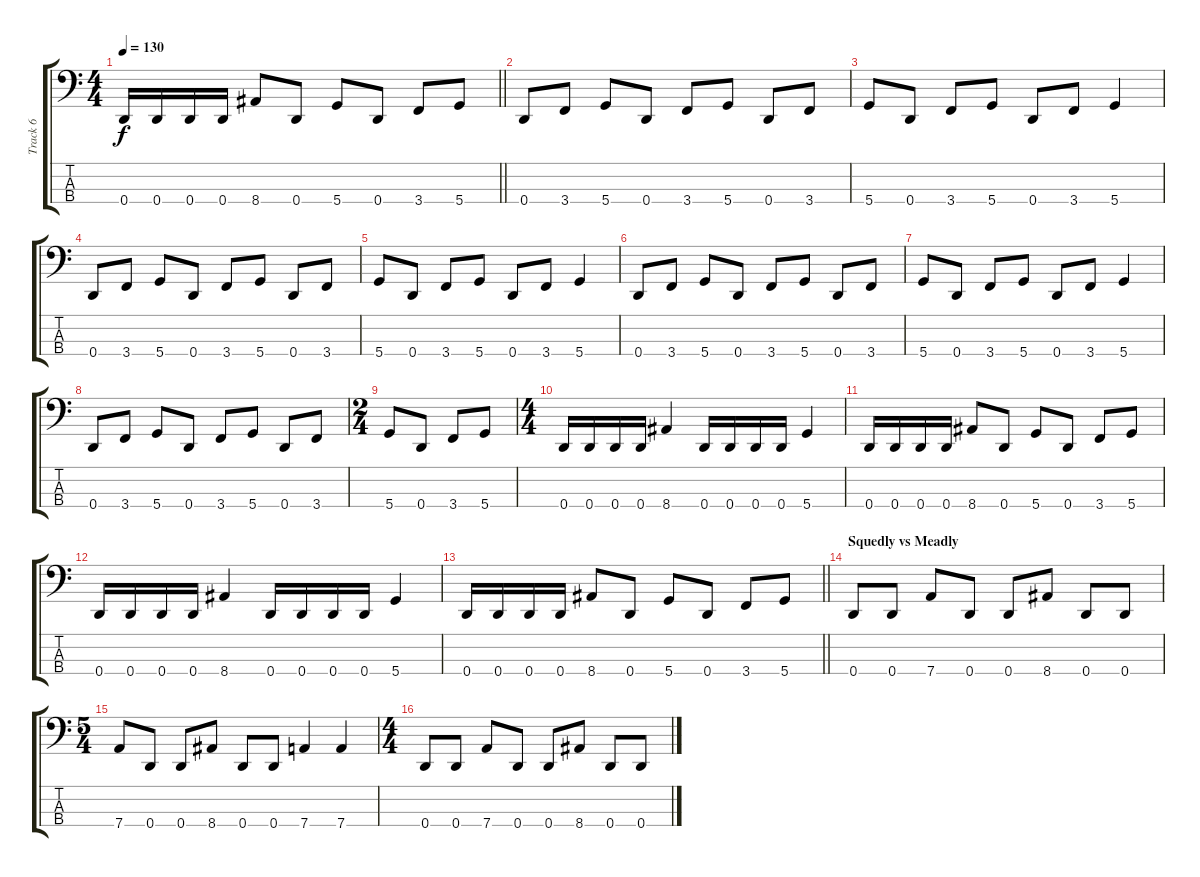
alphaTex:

\track ("Track 6" "Track 6") {instrument electricbassfinger}
\staff {score tabs}
\tuning (G2 D2 A1 D1) {hide}
\ts (4 4)
\tempo 130
\clef f4
\barLineRight lightlight
\ks c
0.4.16{dy f} 0.4.16 0.4.16 0.4.16 8.4.8 0.4.8 5.4.8 0.4.8 3.4.8 5.4.8 |
0.4.8 3.4.8 5.4.8 0.4.8 3.4.8 5.4.8 0.4.8 3.4.8 |
5.4.8 0.4.8 3.4.8 5.4.8 0.4.8 3.4.8 5.4.4 |
0.4.8 3.4.8 5.4.8 0.4.8 3.4.8 5.4.8 0.4.8 3.4.8 |
5.4.8 0.4.8 3.4.8 5.4.8 0.4.8 3.4.8 5.4.4 |
0.4.8 3.4.8 5.4.8 0.4.8 3.4.8 5.4.8 0.4.8 3.4.8 |
5.4.8 0.4.8 3.4.8 5.4.8 0.4.8 3.4.8 5.4.4 |
0.4.8 3.4.8 5.4.8 0.4.8 3.4.8 5.4.8 0.4.8 3.4.8 |
\ts (2 4)
5.4.8 0.4.8 3.4.8 5.4.8 |
\ts (4 4)
0.4.16 0.4.16 0.4.16 0.4.16 8.4.4 0.4.16 0.4.16 0.4.16 0.4.16 5.4.4 |
0.4.16 0.4.16 0.4.16 0.4.16 8.4.8 0.4.8 5.4.8 0.4.8 3.4.8 5.4.8 |
0.4.16 0.4.16 0.4.16 0.4.16 8.4.4 0.4.16 0.4.16 0.4.16 0.4.16 5.4.4 |
\barLineRight lightlight
0.4.16 0.4.16 0.4.16 0.4.16 8.4.8 0.4.8 5.4.8 0.4.8 3.4.8 5.4.8 |
\section ("" "Squedly vs Meadly")
0.4.8 0.4.8 7.4.8 0.4.8 0.4.8 8.4.8 0.4.8 0.4.8 |
\ts (5 4)
7.4.8 0.4.8 0.4.8 8.4.8 0.4.8 0.4.8 7.4.4 7.4.4 |
\ts (4 4)
0.4.8 0.4.8 7.4.8 0.4.8 0.4.8 8.4.8 0.4.8 0.4.8
